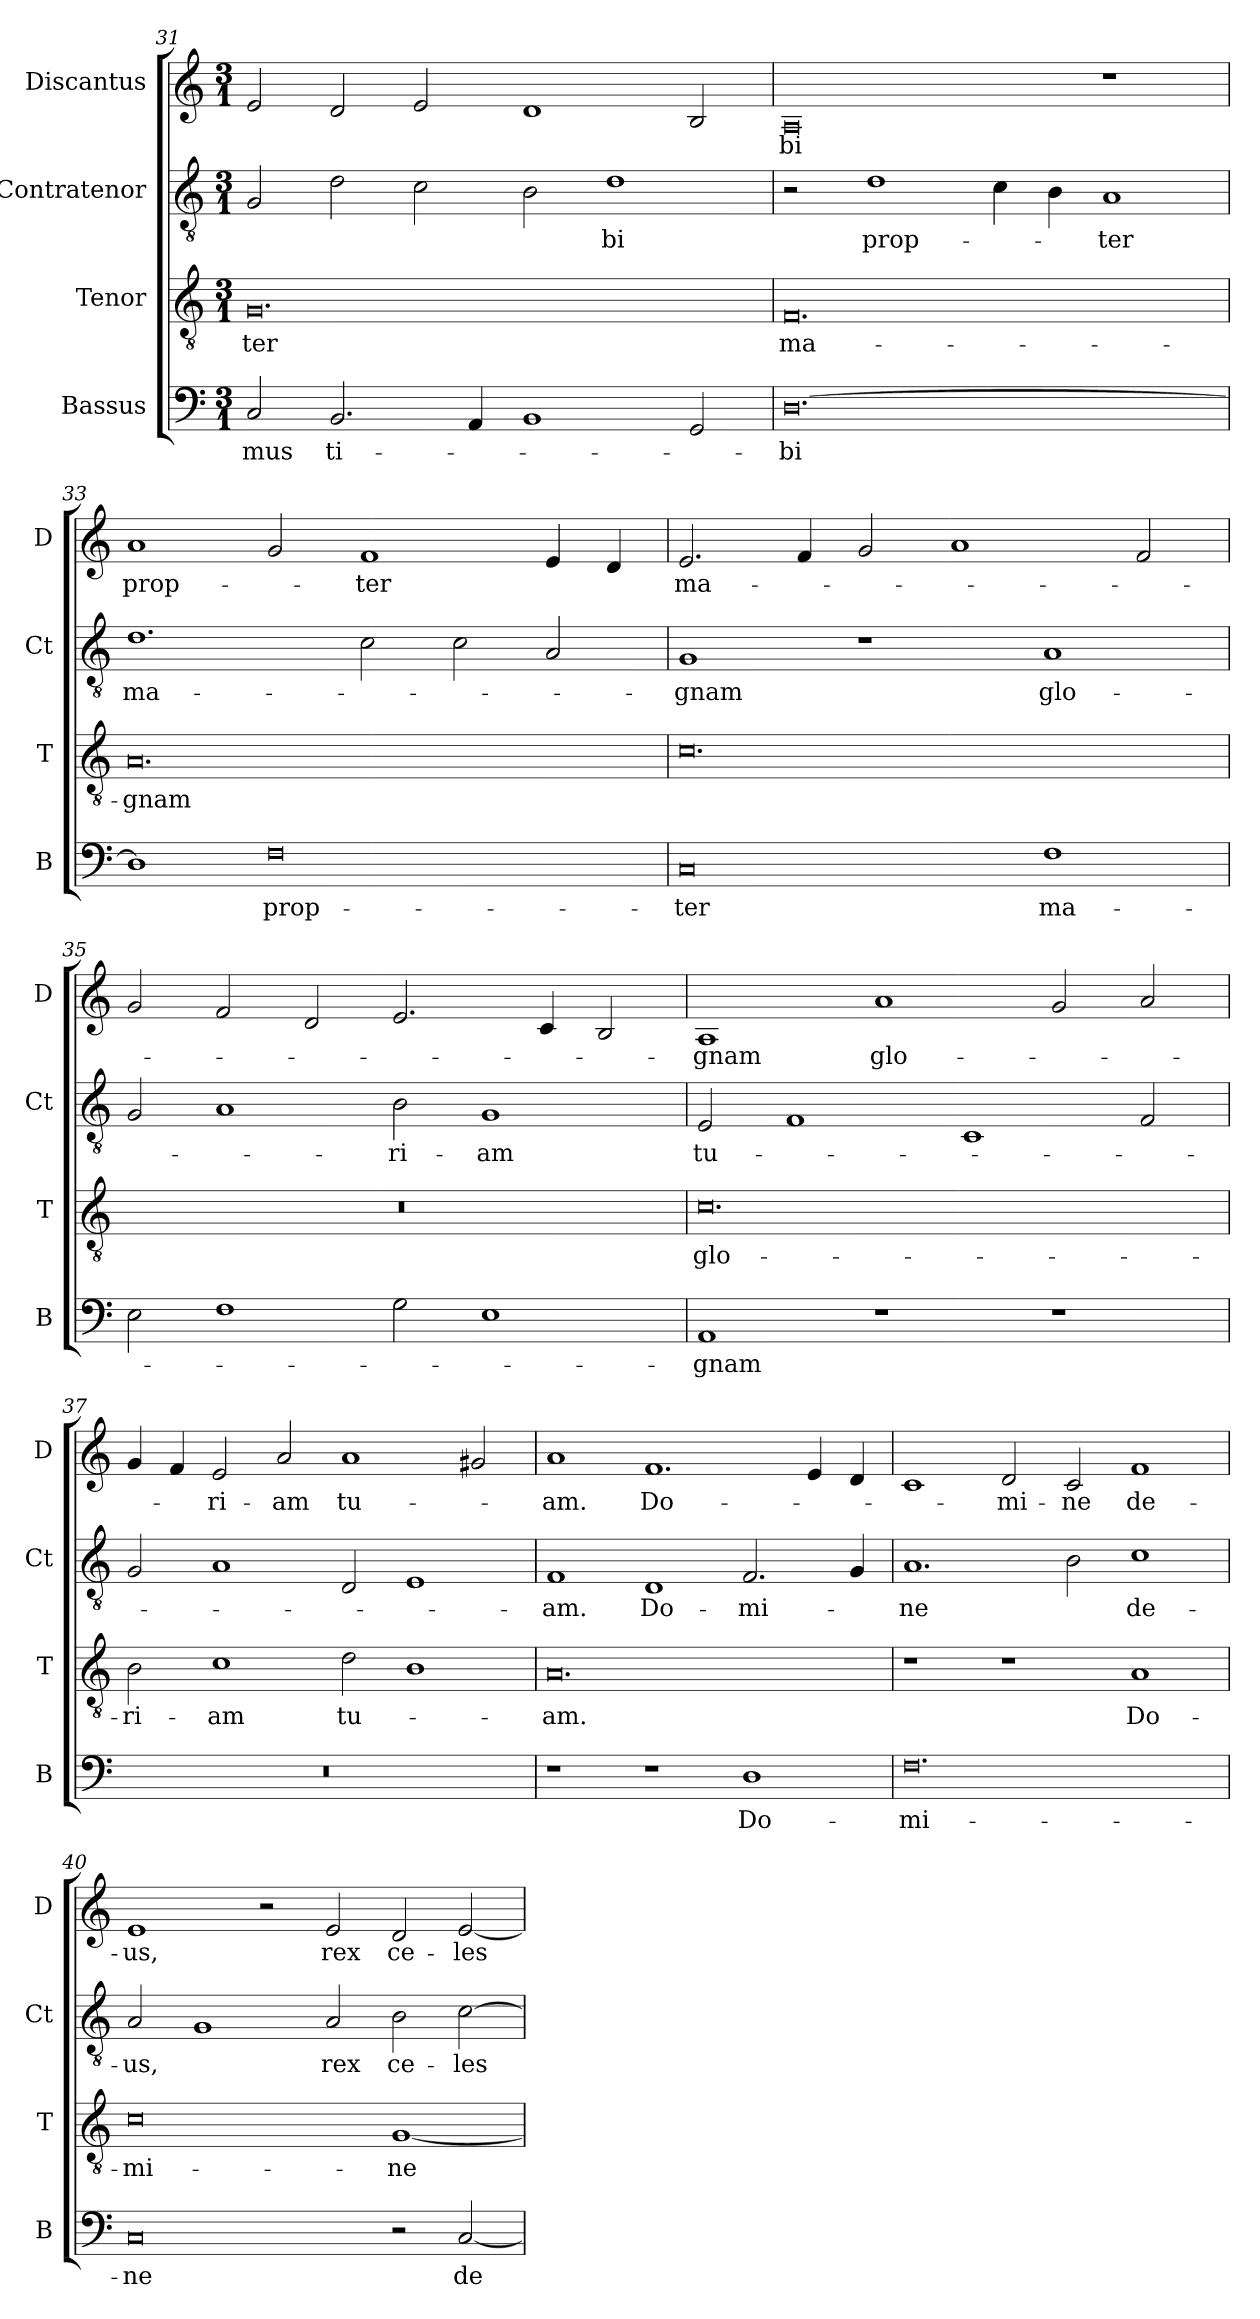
**kern	**text	**kern	**text	**kern	**text	**kern	**text
*part4	*part4	*part3	*part3	*part2	*part2	*part1	*part1
*staff4	*staff4	*staff3	*staff3	*staff2	*staff2	*staff1	*staff1
*I"Bassus	*	*I"Tenor	*	*I"Contratenor	*	*I"Discantus	*
*I'B	*	*I'T	*	*I'Ct	*	*I'D	*
*clefF4	*	*clefGv2	*	*clefGv2	*	*clefG2	*
*k[]	*	*k[]	*	*k[]	*	*k[]	*
*M3/1	*	*M3/1	*	*M3/1	*	*M3/1	*
=31	=31	=31	=31	=31	=31	=31	=31
2C/	-mus	0.G	-ter	2G/	.	2e/	.
2.BB/	ti-	.	.	2d\	.	2d/	.
.	.	.	.	2c\	.	2e/	.
4AA/	.	.	.	.	.	.	.
1BB	.	.	.	2B\	.	1d	.
.	.	.	.	1d	-bi	.	.
2GG/	.	.	.	.	.	2B/	.
=32	=32	=32	=32	=32	=32	=32	=32
[0.D	-bi	0.F	ma-	2r	.	0A	-bi
.	.	.	.	1d	prop-	.	.
.	.	.	.	4c\	.	.	.
.	.	.	.	4B\	.	.	.
.	.	.	.	1A	-ter	1r	.
=33	=33	=33	=33	=33	=33	=33	=33
1D]	.	0.A	-gnam	1.d	ma-	1a	prop-
0F	prop-	.	.	.	.	2g/	.
.	.	.	.	2c\	.	1f	-ter
.	.	.	.	2c\	.	.	.
.	.	.	.	2A/	.	4e/	.
.	.	.	.	.	.	4d/	.
=34	=34	=34	=34	=34	=34	=34	=34
0C	-ter	0.c	.	1G	-gnam	2.e/	ma-
.	.	.	.	.	.	4f/	.
.	.	.	.	1r	.	2g/	.
.	.	.	.	.	.	1a	.
1F	ma-	.	.	1A	glo-	.	.
.	.	.	.	.	.	2f/	.
=35	=35	=35	=35	=35	=35	=35	=35
2E\	.	0.r	.	2G/	.	2g/	.
1F	.	.	.	1A	.	2f/	.
.	.	.	.	.	.	2d/	.
2G\	.	.	.	2B\	-ri-	2.e/	.
1E	.	.	.	1G	-am	.	.
.	.	.	.	.	.	4c/	.
.	.	.	.	.	.	2B/	.
=36	=36	=36	=36	=36	=36	=36	=36
1AA	-gnam	0.c	glo-	2E/	tu-	1A	-gnam
.	.	.	.	1F	.	.	.
1r	.	.	.	.	.	1a	glo-
.	.	.	.	1C	.	.	.
1r	.	.	.	.	.	2g/	.
.	.	.	.	2F/	.	2a/	.
=37	=37	=37	=37	=37	=37	=37	=37
0.r	.	2B\	-ri-	2G/	.	4g/	.
.	.	.	.	.	.	4f/	.
.	.	1c	-am	1A	.	2e/	-ri-
.	.	.	.	.	.	2a/	-am
.	.	2d\	tu-	2D/	.	1a	tu-
.	.	1B	.	1E	.	.	.
.	.	.	.	.	.	2g#X/	.
=38	=38	=38	=38	=38	=38	=38	=38
1r	.	0.A	-am.	1F	-am.	1a	-am.
1r	.	.	.	1D	Do-	1.f	Do-
1D	Do-	.	.	2.F/	-mi-	.	.
.	.	.	.	.	.	4e/	.
.	.	.	.	4G/	.	4d/	.
=39	=39	=39	=39	=39	=39	=39	=39
0.F	-mi-	1r	.	1.A	-ne	1c	.
.	.	1r	.	.	.	2d/	-mi-
.	.	.	.	2B\	.	2c/	-ne
.	.	1A	Do-	1c	de-	1f	de-
=40	=40	=40	=40	=40	=40	=40	=40
0C	-ne	0c	-mi-	2A/	-us,	1e	-us,
.	.	.	.	1G	.	.	.
.	.	.	.	.	.	2r	.
.	.	.	.	2A/	rex	2e/	rex
2r	.	[1G	-ne	2B\	ce-	2d/	ce-
[2C/	de-	.	.	[2c\	-les-	[2e/	-les-
=	=	=	=	=	=	=	=
*-	*-	*-	*-	*-	*-	*-	*-
